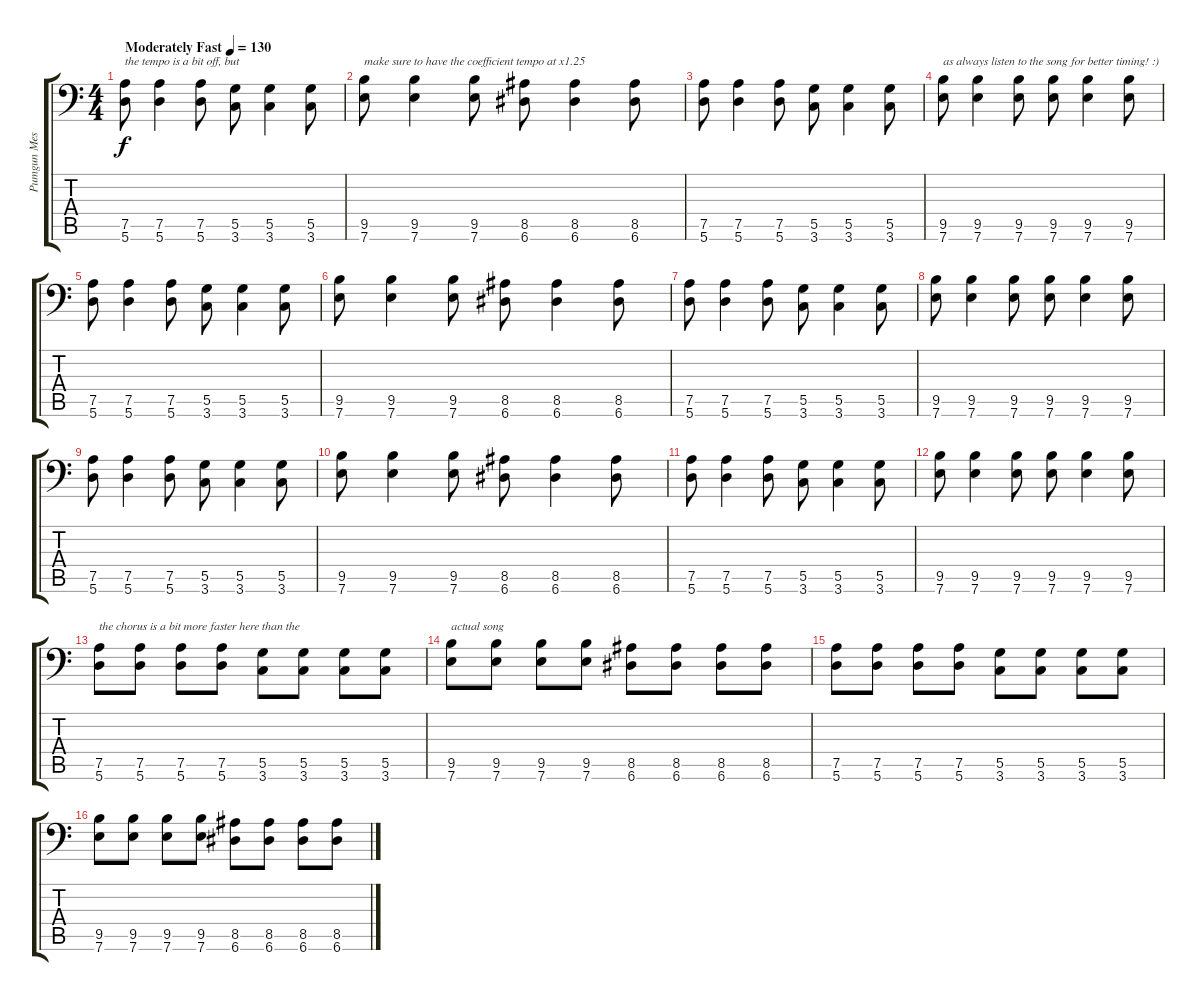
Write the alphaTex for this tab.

\track ("Pumgun Messiah" "Pumgun Mes") {instrument distortionguitar}
\staff {score tabs}
\tuning (A3 E3 C3 G2 D2 A1) {hide}
\ts (4 4)
\tempo (130 "Moderately Fast")
\clef f4
\ks c
(7.5 5.6).8{txt "the tempo is a bit off, but " dy f instrument distortionguitar} (7.5 5.6).4 (7.5 5.6).8 (5.5 3.6).8 (5.5 3.6).4 (5.5 3.6).8 |
(9.5 7.6).8{txt "make sure to have the coefficient tempo at x1.25"} (9.5 7.6).4 (9.5 7.6).8 (8.5 6.6).8 (8.5 6.6).4 (8.5 6.6).8 |
(7.5 5.6).8 (7.5 5.6).4 (7.5 5.6).8 (5.5 3.6).8 (5.5 3.6).4 (5.5 3.6).8 |
(9.5 7.6).8{txt "as always listen to the song for better timing! :)"} (9.5 7.6).4 (9.5 7.6).8 (9.5 7.6).8 (9.5 7.6).4 (9.5 7.6).8 |
(7.5 5.6).8 (7.5 5.6).4 (7.5 5.6).8 (5.5 3.6).8 (5.5 3.6).4 (5.5 3.6).8 |
(9.5 7.6).8 (9.5 7.6).4 (9.5 7.6).8 (8.5 6.6).8 (8.5 6.6).4 (8.5 6.6).8 |
(7.5 5.6).8 (7.5 5.6).4 (7.5 5.6).8 (5.5 3.6).8 (5.5 3.6).4 (5.5 3.6).8 |
(9.5 7.6).8 (9.5 7.6).4 (9.5 7.6).8 (9.5 7.6).8 (9.5 7.6).4 (9.5 7.6).8 |
(7.5 5.6).8 (7.5 5.6).4 (7.5 5.6).8 (5.5 3.6).8 (5.5 3.6).4 (5.5 3.6).8 |
(9.5 7.6).8 (9.5 7.6).4 (9.5 7.6).8 (8.5 6.6).8 (8.5 6.6).4 (8.5 6.6).8 |
(7.5 5.6).8 (7.5 5.6).4 (7.5 5.6).8 (5.5 3.6).8 (5.5 3.6).4 (5.5 3.6).8 |
(9.5 7.6).8 (9.5 7.6).4 (9.5 7.6).8 (9.5 7.6).8 (9.5 7.6).4 (9.5 7.6).8 |
(7.5 5.6).8{txt "the chorus is a bit more faster here than the"} (7.5 5.6).8 (7.5 5.6).8 (7.5 5.6).8 (5.5 3.6).8 (5.5 3.6).8 (5.5 3.6).8 (5.5 3.6).8 |
(9.5 7.6).8{txt "actual song"} (9.5 7.6).8 (9.5 7.6).8 (9.5 7.6).8 (8.5 6.6).8 (8.5 6.6).8 (8.5 6.6).8 (8.5 6.6).8 |
(7.5 5.6).8 (7.5 5.6).8 (7.5 5.6).8 (7.5 5.6).8 (5.5 3.6).8 (5.5 3.6).8 (5.5 3.6).8 (5.5 3.6).8 |
(9.5 7.6).8 (9.5 7.6).8 (9.5 7.6).8 (9.5 7.6).8 (8.5 6.6).8 (8.5 6.6).8 (8.5 6.6).8 (8.5 6.6).8
